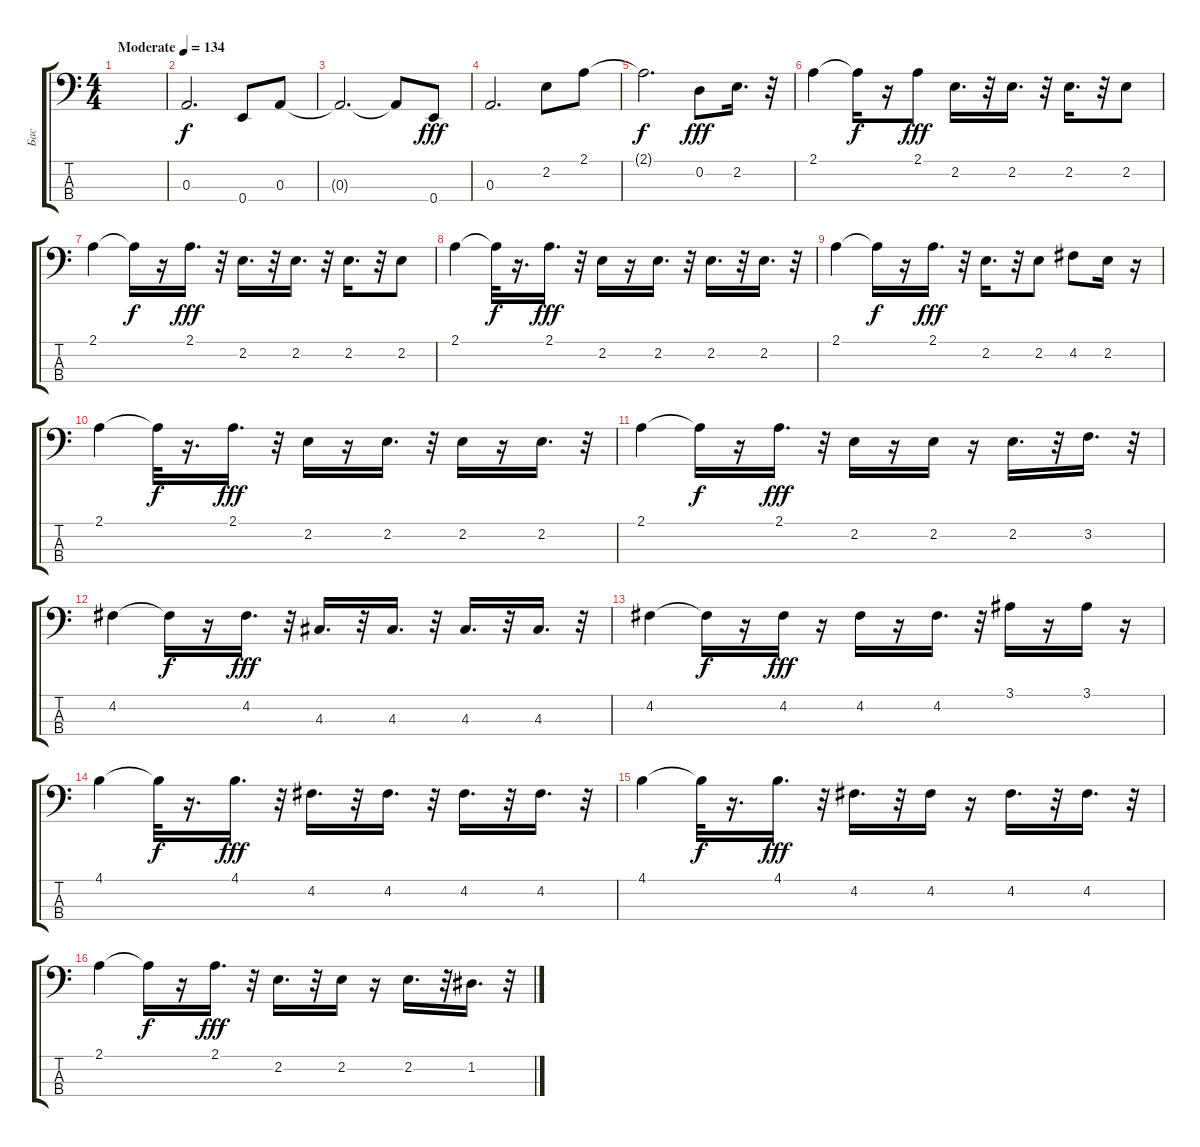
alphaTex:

\track ("Бас" "Бас") {instrument synthbass2}
\staff {score tabs}
\tuning (G2 D2 A1 E1) {hide}
\ts (4 4)
\tempo (134 "Moderate")
\clef f4
\ks c
|
0.3.2{d volume 11} 0.4.8 0.3.8 |
0.3{t}.2{d dy f} 0.3{t}.8 0.4.8{dy fff} |
0.3.2{d} 2.2.8 2.1.8 |
2.1{t}.2{d dy f} 0.2.8{dy fff} 2.2.16{d} r.32 |
2.1.4 2.1{t}.16{dy f} r.16 2.1.8{dy fff} 2.2.16{d} r.32 2.2.16{d} r.32 2.2.16{d} r.32 2.2.8 |
2.1.4 2.1{t}.16{dy f} r.16 2.1.16{d dy fff} r.32 2.2.16{d} r.32 2.2.16{d} r.32 2.2.16{d} r.32 2.2.8 |
2.1.4 2.1{t}.32{dy f} r.16{d} 2.1.16{d dy fff} r.32 2.2.16 r.16 2.2.16{d} r.32 2.2.16{d} r.32 2.2.16{d} r.32 |
2.1.4 2.1{t}.16{dy f} r.16 2.1.16{d dy fff} r.32 2.2.16{d} r.32 2.2.8 4.2.8 2.2.16 r.16 |
2.1.4 2.1{t}.32{dy f} r.16{d} 2.1.16{d dy fff} r.32 2.2.16 r.16 2.2.16{d} r.32 2.2.16 r.16 2.2.16{d} r.32 |
2.1.4 2.1{t}.16{dy f} r.16 2.1.16{d dy fff} r.32 2.2.16 r.16 2.2.16 r.16 2.2.16{d} r.32 3.2.16{d} r.32 |
4.2.4 4.2{t}.16{dy f} r.16 4.2.16{d dy fff} r.32 4.3.16{d} r.32 4.3.16{d} r.32 4.3.16{d} r.32 4.3.16{d} r.32 |
4.2.4 4.2{t}.16{dy f} r.16 4.2.16{dy fff} r.16 4.2.16 r.16 4.2.16{d} r.32 3.1.16 r.16 3.1.16 r.16 |
4.1.4 4.1{t}.32{dy f} r.16{d} 4.1.16{d dy fff} r.32 4.2.16{d} r.32 4.2.16{d} r.32 4.2.16{d} r.32 4.2.16{d} r.32 |
4.1.4 4.1{t}.32{dy f} r.16{d} 4.1.16{d dy fff} r.32 4.2.16{d} r.32 4.2.16 r.16 4.2.16{d} r.32 4.2.16{d} r.32 |
2.1.4 2.1{t}.16{dy f} r.16 2.1.16{d dy fff} r.32 2.2.16{d} r.32 2.2.16 r.16 2.2.16{d} r.32 1.2.16{d} r.32
